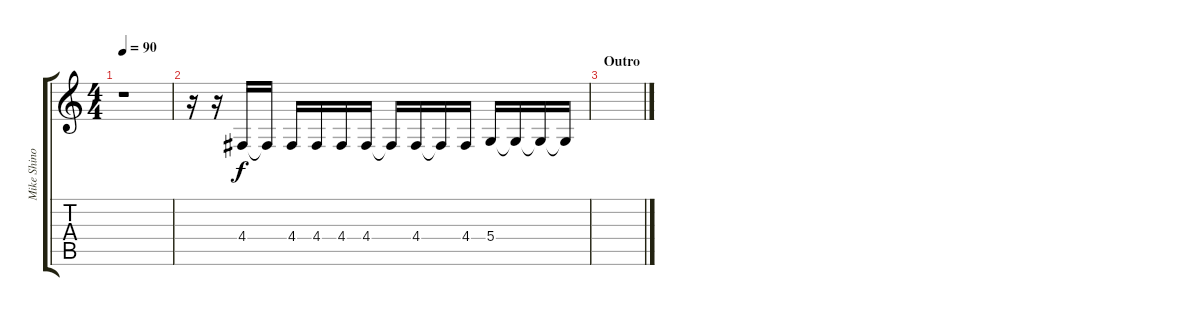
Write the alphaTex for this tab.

\track ("Mike Shinoda (Vocals)" "Mike Shino") {instrument harmonica}
\staff {score tabs}
\tuning (E4 B3 G3 D3 A2 E2) {hide}
\ts (4 4)
\tempo 90
\clef g2
\ks c
r.1{dy f} |
r.16 r.16 4.4.16 4.4{t}.16 4.4.16 4.4.16 4.4.16 4.4.16 4.4{t}.16 4.4.16 4.4{t}.16 4.4.16 5.4.16 5.4{t}.16 5.4{t}.16 5.4{t}.16 |
\section ("" "Outro")
